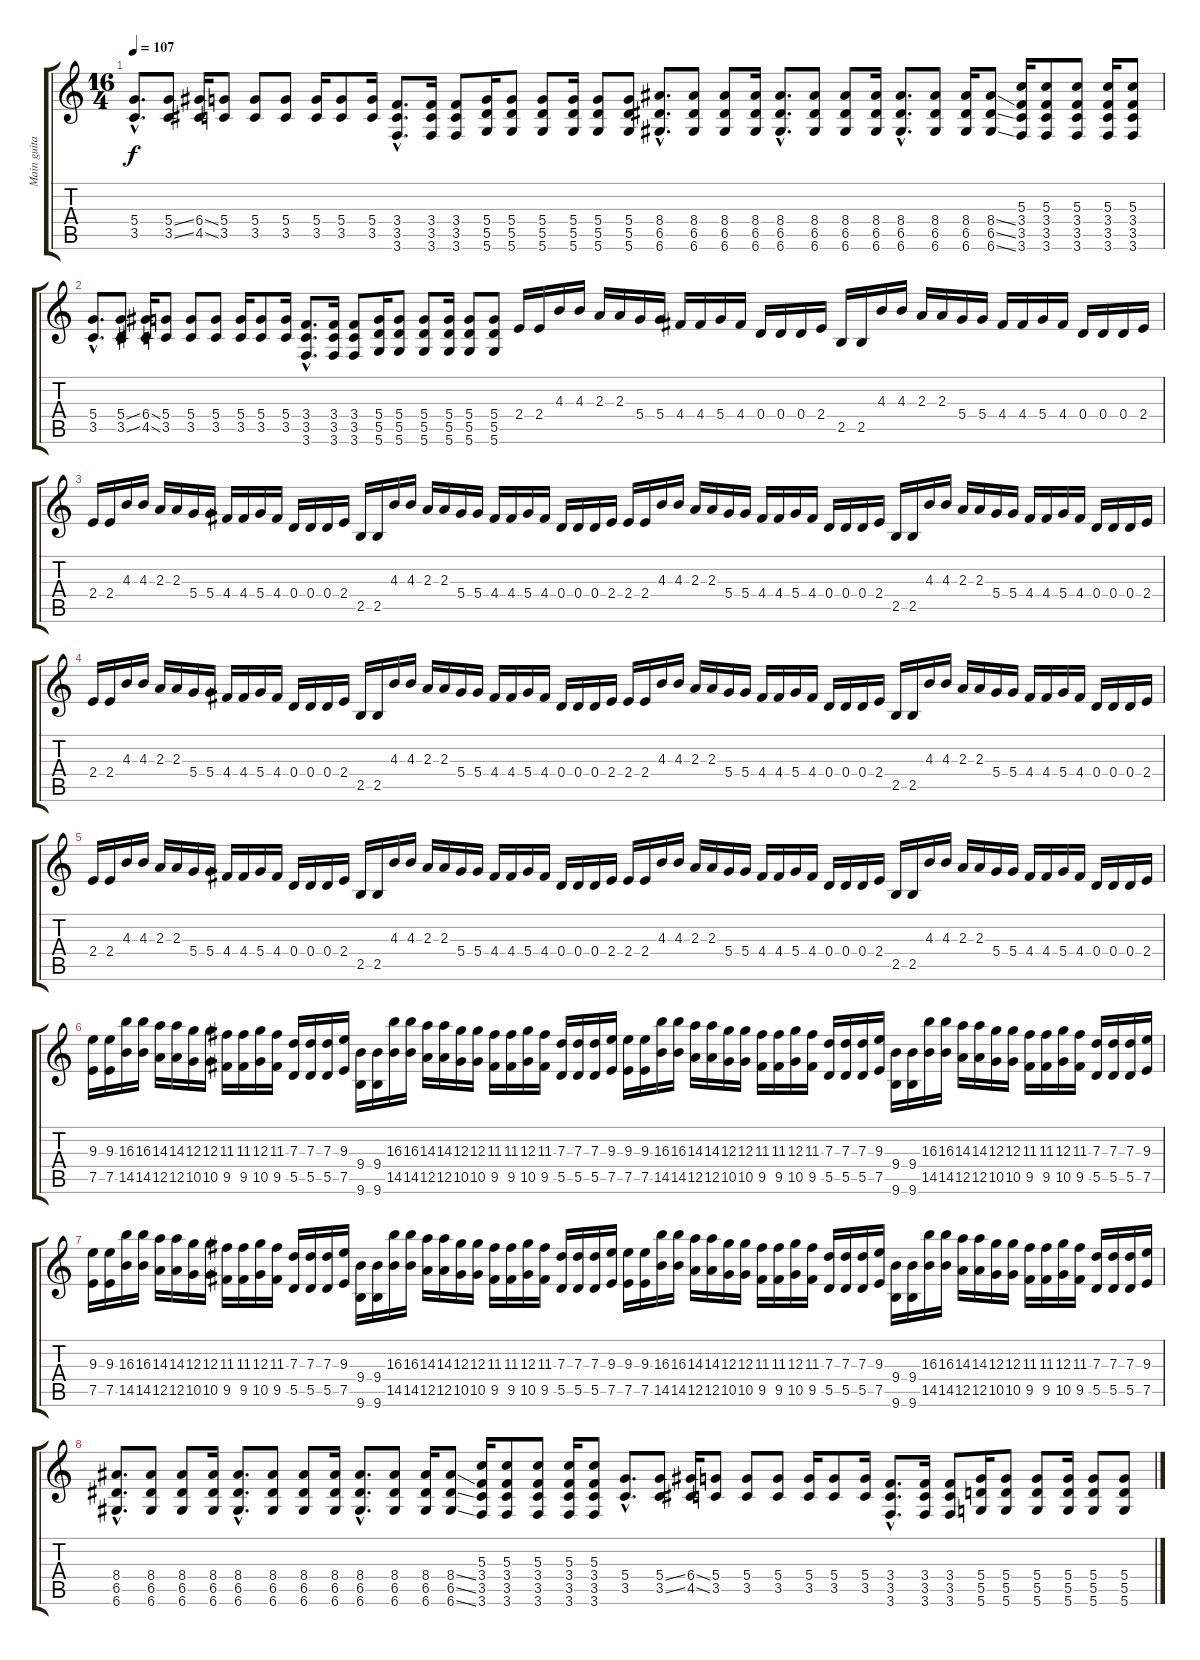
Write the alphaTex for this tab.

\track ("Main guitar" "Main guita") {instrument overdrivenguitar}
\staff {score tabs}
\tuning (E4 B3 G3 D3 A2 D2) {hide}
\ts (16 4)
\tempo 107
\clef g2
\ks c
(5.4{hac} 3.5{hac}).8{d dy f} (5.4{ss} 3.5{ss}).8 (6.4{ss} 4.5{ss}).16 (5.4 3.5).8 (5.4 3.5).8 (5.4 3.5).8 (5.4 3.5).16 (5.4 3.5).8 (5.4 3.5).16 (3.4{hac} 3.5{hac} 3.6{hac}).8{d} (3.4 3.5 3.6).16 (3.4 3.5 3.6).8 (5.4 5.5 5.6).16 (5.4 5.5 5.6).8 (5.4 5.5 5.6).8 (5.4 5.5 5.6).16 (5.4 5.5 5.6).8 (5.4 5.5 5.6).8 (8.4{hac} 6.5{hac} 6.6{hac}).8{d} (8.4 6.5 6.6).8 (8.4 6.5 6.6).8 (8.4 6.5 6.6).16 (8.4{hac} 6.5{hac} 6.6{hac}).8{d} (8.4 6.5 6.6).8 (8.4 6.5 6.6).8 (8.4 6.5 6.6).16 (8.4{hac} 6.5{hac} 6.6{hac}).8{d} (8.4 6.5 6.6).8 (8.4 6.5 6.6).16 (8.4{ss} 6.5{ss} 6.6{ss}).8 (5.3 3.4 3.5 3.6).16 (5.3 3.4 3.5 3.6).8 (5.3 3.4 3.5 3.6).8 (5.3 3.4 3.5 3.6).16 (5.3 3.4 3.5 3.6).8 |
(5.4{hac} 3.5{hac}).8{d} (5.4{ss} 3.5{ss}).8 (6.4{ss} 4.5{ss}).16 (5.4 3.5).8 (5.4 3.5).8 (5.4 3.5).8 (5.4 3.5).16 (5.4 3.5).8 (5.4 3.5).16 (3.4{hac} 3.5{hac} 3.6{hac}).8{d} (3.4 3.5 3.6).16 (3.4 3.5 3.6).8 (5.4 5.5 5.6).16 (5.4 5.5 5.6).8 (5.4 5.5 5.6).8 (5.4 5.5 5.6).16 (5.4 5.5 5.6).8 (5.4 5.5 5.6).8 2.4.16{instrument electricguitarmuted} 2.4.16 4.3.16 4.3.16 2.3.16 2.3.16 5.4.16 5.4.16 4.4.16 4.4.16 5.4.16 4.4.16 0.4.16 0.4.16 0.4.16 2.4.16 2.5.16 2.5.16 4.3.16 4.3.16 2.3.16 2.3.16 5.4.16 5.4.16 4.4.16 4.4.16 5.4.16 4.4.16 0.4.16 0.4.16 0.4.16 2.4.16 |
2.4.16{instrument electricguitarmuted} 2.4.16 4.3.16 4.3.16 2.3.16 2.3.16 5.4.16 5.4.16 4.4.16 4.4.16 5.4.16 4.4.16 0.4.16 0.4.16 0.4.16 2.4.16 2.5.16 2.5.16 4.3.16 4.3.16 2.3.16 2.3.16 5.4.16 5.4.16 4.4.16 4.4.16 5.4.16 4.4.16 0.4.16 0.4.16 0.4.16 2.4.16 2.4.16 2.4.16 4.3.16 4.3.16 2.3.16 2.3.16 5.4.16 5.4.16 4.4.16 4.4.16 5.4.16 4.4.16 0.4.16 0.4.16 0.4.16 2.4.16 2.5.16 2.5.16 4.3.16 4.3.16 2.3.16 2.3.16 5.4.16 5.4.16 4.4.16 4.4.16 5.4.16 4.4.16 0.4.16 0.4.16 0.4.16 2.4.16 |
2.4.16{instrument electricguitarmuted} 2.4.16 4.3.16 4.3.16 2.3.16 2.3.16 5.4.16 5.4.16 4.4.16 4.4.16 5.4.16 4.4.16 0.4.16 0.4.16 0.4.16 2.4.16 2.5.16 2.5.16 4.3.16 4.3.16 2.3.16 2.3.16 5.4.16 5.4.16 4.4.16 4.4.16 5.4.16 4.4.16 0.4.16 0.4.16 0.4.16 2.4.16 2.4.16 2.4.16 4.3.16 4.3.16 2.3.16 2.3.16 5.4.16 5.4.16 4.4.16 4.4.16 5.4.16 4.4.16 0.4.16 0.4.16 0.4.16 2.4.16 2.5.16 2.5.16 4.3.16 4.3.16 2.3.16 2.3.16 5.4.16 5.4.16 4.4.16 4.4.16 5.4.16 4.4.16 0.4.16 0.4.16 0.4.16 2.4.16 |
2.4.16{instrument electricguitarmuted} 2.4.16 4.3.16 4.3.16 2.3.16 2.3.16 5.4.16 5.4.16 4.4.16 4.4.16 5.4.16 4.4.16 0.4.16 0.4.16 0.4.16 2.4.16 2.5.16 2.5.16 4.3.16 4.3.16 2.3.16 2.3.16 5.4.16 5.4.16 4.4.16 4.4.16 5.4.16 4.4.16 0.4.16 0.4.16 0.4.16 2.4.16 2.4.16 2.4.16 4.3.16 4.3.16 2.3.16 2.3.16 5.4.16 5.4.16 4.4.16 4.4.16 5.4.16 4.4.16 0.4.16 0.4.16 0.4.16 2.4.16 2.5.16 2.5.16 4.3.16 4.3.16 2.3.16 2.3.16 5.4.16 5.4.16 4.4.16 4.4.16 5.4.16 4.4.16 0.4.16 0.4.16 0.4.16 2.4.16 |
(9.3 7.5).16{balance 4 instrument overdrivenguitar} (9.3 7.5).16 (16.3 14.5).16 (16.3 14.5).16 (14.3 12.5).16 (14.3 12.5).16 (12.3 10.5).16 (12.3 10.5).16 (11.3 9.5).16 (11.3 9.5).16 (12.3 10.5).16 (11.3 9.5).16 (7.3 5.5).16 (7.3 5.5).16 (7.3 5.5).16 (9.3 7.5).16 (9.4 9.6).16 (9.4 9.6).16 (16.3 14.5).16 (16.3 14.5).16 (14.3 12.5).16 (14.3 12.5).16 (12.3 10.5).16 (12.3 10.5).16 (11.3 9.5).16 (11.3 9.5).16 (12.3 10.5).16 (11.3 9.5).16 (7.3 5.5).16 (7.3 5.5).16 (7.3 5.5).16 (9.3 7.5).16 (9.3 7.5).16 (9.3 7.5).16 (16.3 14.5).16 (16.3 14.5).16 (14.3 12.5).16 (14.3 12.5).16 (12.3 10.5).16 (12.3 10.5).16 (11.3 9.5).16 (11.3 9.5).16 (12.3 10.5).16 (11.3 9.5).16 (7.3 5.5).16 (7.3 5.5).16 (7.3 5.5).16 (9.3 7.5).16 (9.4 9.6).16 (9.4 9.6).16 (16.3 14.5).16 (16.3 14.5).16 (14.3 12.5).16 (14.3 12.5).16 (12.3 10.5).16 (12.3 10.5).16 (11.3 9.5).16 (11.3 9.5).16 (12.3 10.5).16 (11.3 9.5).16 (7.3 5.5).16 (7.3 5.5).16 (7.3 5.5).16 (9.3 7.5).16 |
(9.3 7.5).16 (9.3 7.5).16 (16.3 14.5).16 (16.3 14.5).16 (14.3 12.5).16 (14.3 12.5).16 (12.3 10.5).16 (12.3 10.5).16 (11.3 9.5).16 (11.3 9.5).16 (12.3 10.5).16 (11.3 9.5).16 (7.3 5.5).16 (7.3 5.5).16 (7.3 5.5).16 (9.3 7.5).16 (9.4 9.6).16 (9.4 9.6).16 (16.3 14.5).16 (16.3 14.5).16 (14.3 12.5).16 (14.3 12.5).16 (12.3 10.5).16 (12.3 10.5).16 (11.3 9.5).16 (11.3 9.5).16 (12.3 10.5).16 (11.3 9.5).16 (7.3 5.5).16 (7.3 5.5).16 (7.3 5.5).16 (9.3 7.5).16 (9.3 7.5).16 (9.3 7.5).16 (16.3 14.5).16 (16.3 14.5).16 (14.3 12.5).16 (14.3 12.5).16 (12.3 10.5).16 (12.3 10.5).16 (11.3 9.5).16 (11.3 9.5).16 (12.3 10.5).16 (11.3 9.5).16 (7.3 5.5).16 (7.3 5.5).16 (7.3 5.5).16 (9.3 7.5).16 (9.4 9.6).16 (9.4 9.6).16 (16.3 14.5).16 (16.3 14.5).16 (14.3 12.5).16 (14.3 12.5).16 (12.3 10.5).16 (12.3 10.5).16 (11.3 9.5).16 (11.3 9.5).16 (12.3 10.5).16 (11.3 9.5).16 (7.3 5.5).16 (7.3 5.5).16 (7.3 5.5).16 (9.3 7.5).16 |
(8.4{hac} 6.5{hac} 6.6{hac}).8{d} (8.4 6.5 6.6).8 (8.4 6.5 6.6).8 (8.4 6.5 6.6).16 (8.4{hac} 6.5{hac} 6.6{hac}).8{d} (8.4 6.5 6.6).8 (8.4 6.5 6.6).8 (8.4 6.5 6.6).16 (8.4{hac} 6.5{hac} 6.6{hac}).8{d} (8.4 6.5 6.6).8 (8.4 6.5 6.6).16 (8.4{ss} 6.5{ss} 6.6{ss}).8 (5.3 3.4 3.5 3.6).16 (5.3 3.4 3.5 3.6).8 (5.3 3.4 3.5 3.6).8 (5.3 3.4 3.5 3.6).16 (5.3 3.4 3.5 3.6).8 (5.4{hac} 3.5{hac}).8{d} (5.4{ss} 3.5{ss}).8 (6.4{ss} 4.5{ss}).16 (5.4 3.5).8 (5.4 3.5).8 (5.4 3.5).8 (5.4 3.5).16 (5.4 3.5).8 (5.4 3.5).16 (3.4{hac} 3.5{hac} 3.6{hac}).8{d} (3.4 3.5 3.6).16 (3.4 3.5 3.6).8 (5.4 5.5 5.6).16 (5.4 5.5 5.6).8 (5.4 5.5 5.6).8 (5.4 5.5 5.6).16 (5.4 5.5 5.6).8 (5.4 5.5 5.6).8
